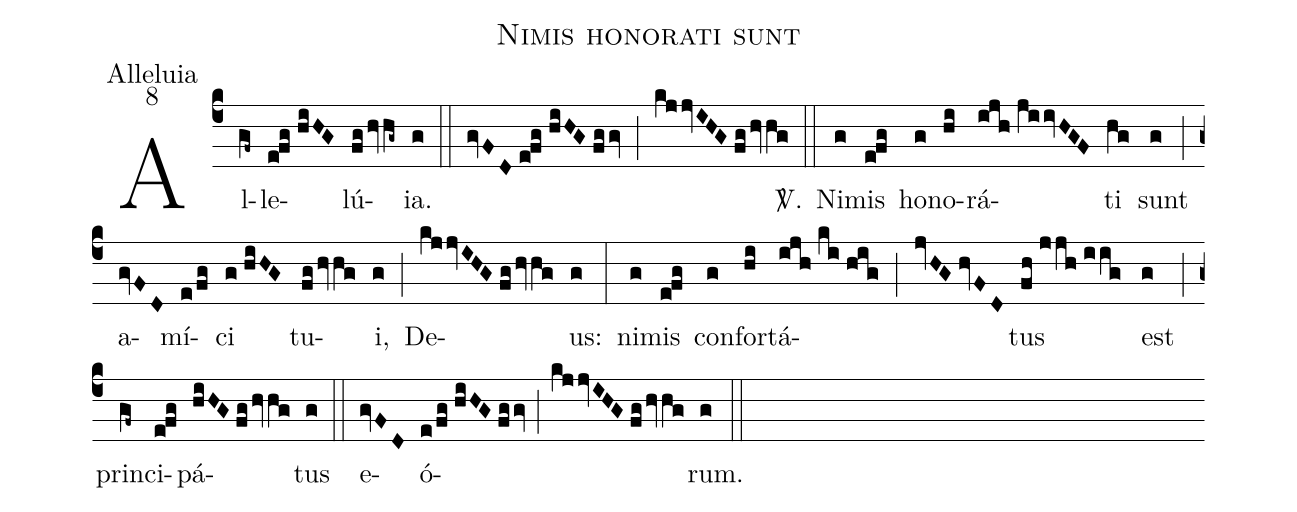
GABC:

name:Nimis honorati sunt;
office-part:Alleluia;
mode:8;
%%
(c4) Al(gf~)le(e!fg//hiHG)lú(fg/hvhg~)ia.(g) (::) (gvFD//e!fg//hiHG//fggv) (;) (kjjvIHG//fg/hvhg) <sp>V/</sp>.(::) Ni(g)mis(e!fg) ho(g)no(hi)rá(ijh//jiivHGF)ti(hg) sunt(g) (;) a(gvFD)mí(e/fg)ci(g//hiHG) tu(fg/hvhg)i,(g) (;) De(kjjvIHG//fg/hvhg)us:(g) (:) ni(g)mis(e!fg) con(g)for(hi)tá(ijh//ki//hig;jvHG//hvFD)tus(fh//jjh//iig) est(g) (;) prin(gf~)ci(e!fg)pá(hiHG//fg/hvhg)tus(g) (::) e(gvFD)ó(e/fg//hiHG//fggv;kjjvIHG//fg/hvhg)rum.(g) (::)
